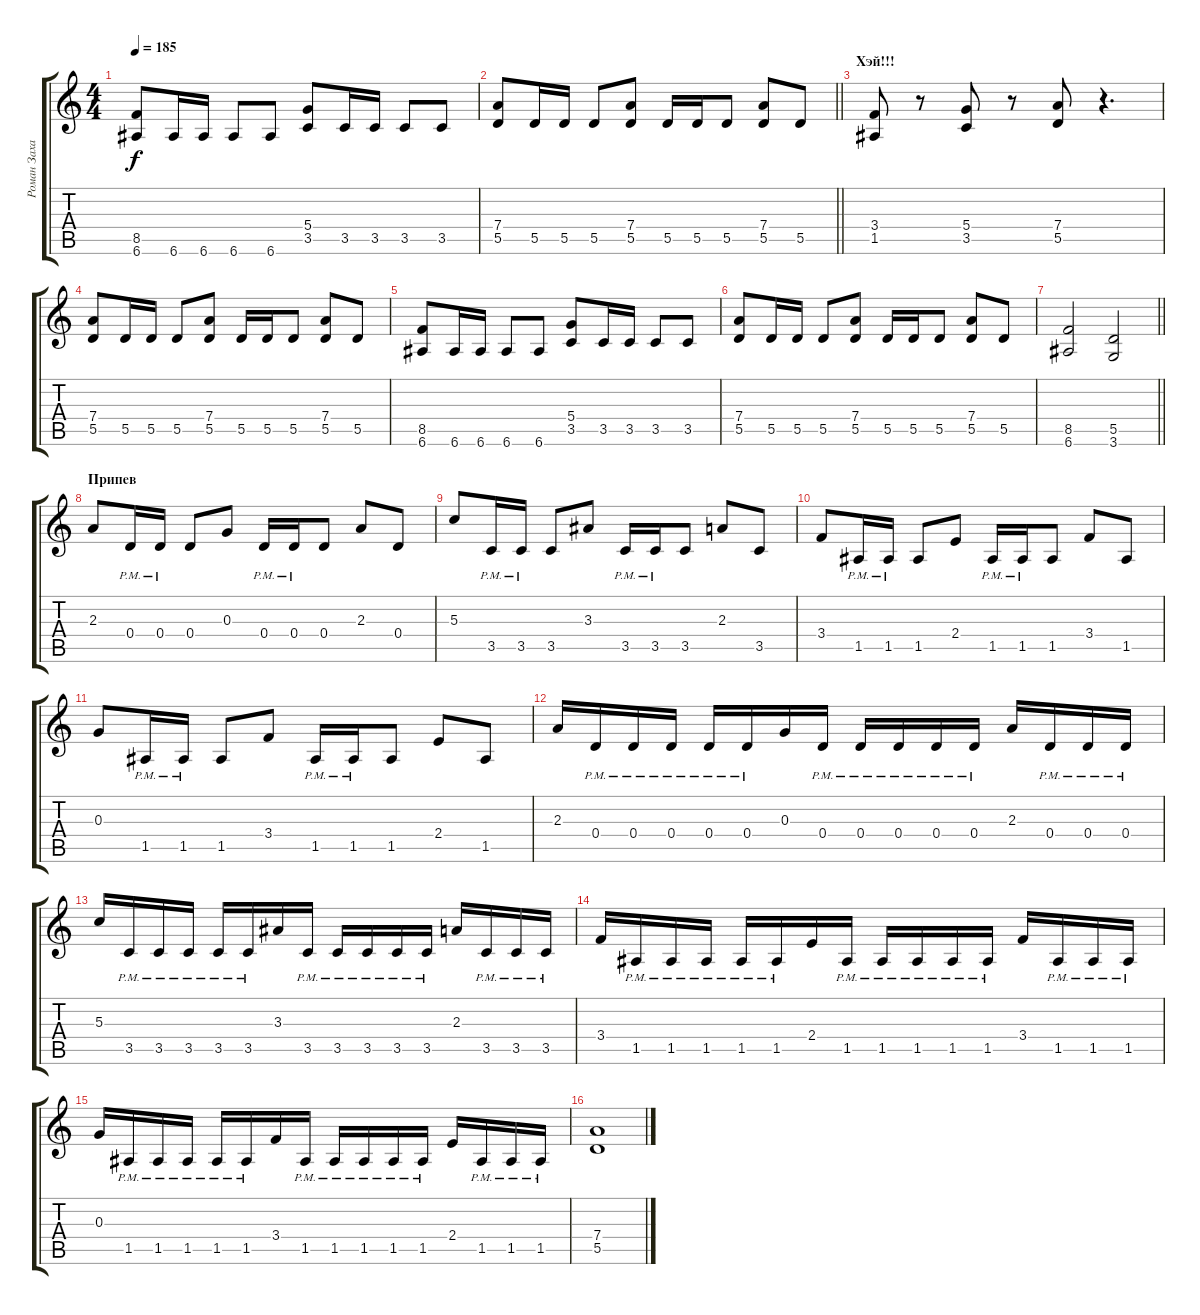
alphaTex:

\track ("Роман Захаров" "Роман Заха") {instrument distortionguitar}
\staff {score tabs}
\tuning (E4 B3 G3 D3 A2 E2) {hide}
\ts (4 4)
\tempo 185
\clef g2
\ks c
(8.5 6.6).8{dy f} 6.6.16 6.6.16 6.6.8 6.6.8 (5.4 3.5).8 3.5.16 3.5.16 3.5.8 3.5.8 |
\barLineRight lightlight
(7.4 5.5).8 5.5.16 5.5.16 5.5.8 (7.4 5.5).8 5.5.16 5.5.16 5.5.8 (7.4 5.5).8 5.5.8 |
\section ("" "Хэй!!!")
(3.4 1.5).8 r.8 (5.4 3.5).8 r.8 (7.4 5.5).8 r.4{d} |
(7.4 5.5).8 5.5.16 5.5.16 5.5.8 (7.4 5.5).8 5.5.16 5.5.16 5.5.8 (7.4 5.5).8 5.5.8 |
(8.5 6.6).8 6.6.16 6.6.16 6.6.8 6.6.8 (5.4 3.5).8 3.5.16 3.5.16 3.5.8 3.5.8 |
(7.4 5.5).8 5.5.16 5.5.16 5.5.8 (7.4 5.5).8 5.5.16 5.5.16 5.5.8 (7.4 5.5).8 5.5.8 |
\barLineRight lightlight
(8.5 6.6).2 (5.5 3.6).2 |
\section ("" "Припев")
2.3.8 0.4{pm}.16 0.4{pm}.16 0.4.8 0.3.8 0.4{pm}.16 0.4{pm}.16 0.4.8 2.3.8 0.4.8 |
5.3.8 3.5{pm}.16 3.5{pm}.16 3.5.8 3.3.8 3.5{pm}.16 3.5{pm}.16 3.5.8 2.3.8 3.5.8 |
3.4.8 1.5{pm}.16 1.5{pm}.16 1.5.8 2.4.8 1.5{pm}.16 1.5{pm}.16 1.5.8 3.4.8 1.5.8 |
0.3.8 1.5{pm}.16 1.5{pm}.16 1.5.8 3.4.8 1.5{pm}.16 1.5{pm}.16 1.5.8 2.4.8 1.5.8 |
2.3.16 0.4{pm}.16 0.4{pm}.16 0.4{pm}.16 0.4{pm}.16 0.4{pm}.16 0.3.16 0.4{pm}.16 0.4{pm}.16 0.4{pm}.16 0.4{pm}.16 0.4{pm}.16 2.3.16 0.4{pm}.16 0.4{pm}.16 0.4{pm}.16 |
5.3.16 3.5{pm}.16 3.5{pm}.16 3.5{pm}.16 3.5{pm}.16 3.5{pm}.16 3.3.16 3.5{pm}.16 3.5{pm}.16 3.5{pm}.16 3.5{pm}.16 3.5{pm}.16 2.3.16 3.5{pm}.16 3.5{pm}.16 3.5{pm}.16 |
3.4.16 1.5{pm}.16 1.5{pm}.16 1.5{pm}.16 1.5{pm}.16 1.5{pm}.16 2.4.16 1.5{pm}.16 1.5{pm}.16 1.5{pm}.16 1.5{pm}.16 1.5{pm}.16 3.4.16 1.5{pm}.16 1.5{pm}.16 1.5{pm}.16 |
0.3.16 1.5{pm}.16 1.5{pm}.16 1.5{pm}.16 1.5{pm}.16 1.5{pm}.16 3.4.16 1.5{pm}.16 1.5{pm}.16 1.5{pm}.16 1.5{pm}.16 1.5{pm}.16 2.4.16 1.5{pm}.16 1.5{pm}.16 1.5{pm}.16 |
(7.4 5.5).1
